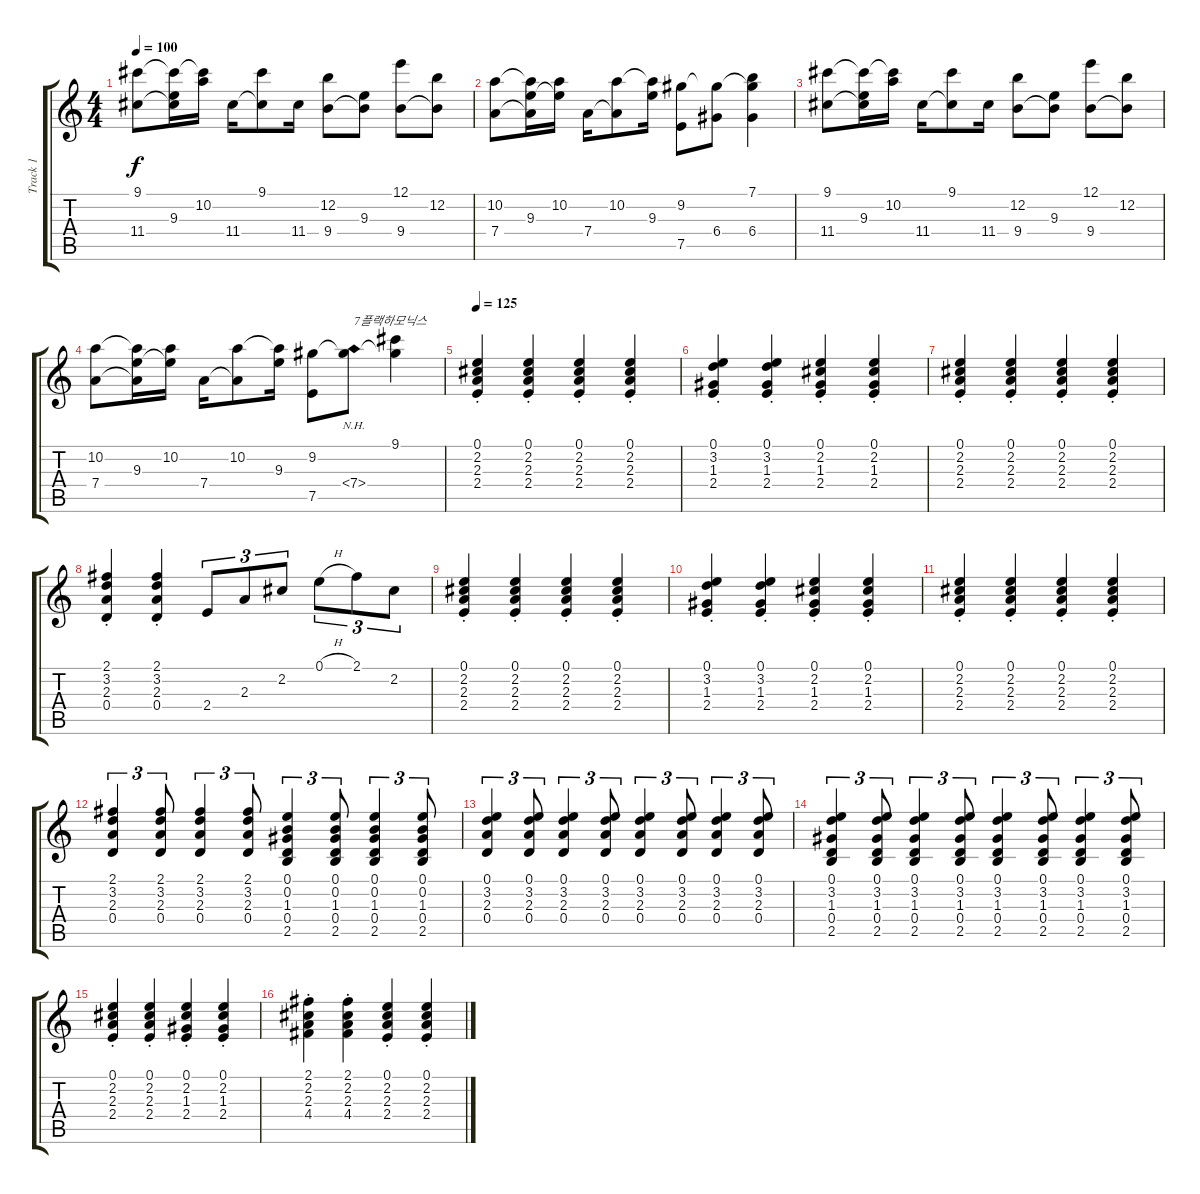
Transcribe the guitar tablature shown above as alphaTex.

\track ("Track 1" "Track 1") {instrument acousticguitarsteel}
\staff {score tabs}
\tuning (E4 B3 G3 D3 A2 E2) {hide}
\ts (4 4)
\tempo 100
\clef g2
\ks c
(9.1 11.4).8{dy f instrument acousticguitarsteel} (9.1{t} 9.3 11.4{t}).16 (9.1{t} 10.2).16 11.4.16 (9.1 11.4{t}).8 11.4.16 (12.2 9.4).8 (9.3 9.4{t}).8 (12.1 9.4).8 (12.2 9.4{t}).8 |
(10.2 7.4).8 (10.2{t} 9.3 7.4{t}).16 (10.2 9.3{t}).16 7.4.16 (10.2 7.4{t}).8 (10.2{t} 9.3).16 (9.2 7.5).8 (9.2{t} 6.4).8 (7.1 9.2{t} 6.4).4 |
(9.1 11.4).8 (9.1{t} 9.3 11.4{t}).16 (9.1{t} 10.2).16 11.4.16 (9.1 11.4{t}).8 11.4.16 (12.2 9.4).8 (9.3 9.4{t}).8 (12.1 9.4).8 (12.2 9.4{t}).8 |
(10.2 7.4).8 (10.2{t} 9.3 7.4{t}).16 (10.2 9.3{t}).16 7.4.16 (10.2 7.4{t}).8 (10.2{t} 9.3).16 (9.2 7.5).8 (9.2{t} 7.4{nh}).8{txt "7플랙하모닉스"} (9.1 9.2{t}).4 |
\tempo 125
(0.1{st} 2.2{st} 2.3{st} 2.4{st}).4 (0.1{st} 2.2{st} 2.3{st} 2.4{st}).4 (0.1{st} 2.2{st} 2.3{st} 2.4{st}).4 (0.1{st} 2.2{st} 2.3{st} 2.4{st}).4 |
(0.1{st} 3.2{st} 1.3{st} 2.4{st}).4 (0.1{st} 3.2{st} 1.3{st} 2.4{st}).4 (0.1{st} 2.2{st} 1.3{st} 2.4{st}).4 (0.1{st} 2.2{st} 1.3{st} 2.4{st}).4 |
(0.1{st} 2.2{st} 2.3{st} 2.4{st}).4 (0.1{st} 2.2{st} 2.3{st} 2.4{st}).4 (0.1{st} 2.2{st} 2.3{st} 2.4{st}).4 (0.1{st} 2.2{st} 2.3{st} 2.4{st}).4 |
(2.1{st} 3.2{st} 2.3{st} 0.4{st}).4 (2.1{st} 3.2{st} 2.3{st} 0.4{st}).4 2.4.8{tu (3 2)} 2.3.8{tu (3 2)} 2.2.8{tu (3 2)} 0.1{h}.8{tu (3 2)} 2.1.8{tu (3 2)} 2.2.8{tu (3 2)} |
(0.1{st} 2.2{st} 2.3{st} 2.4{st}).4 (0.1{st} 2.2{st} 2.3{st} 2.4{st}).4 (0.1{st} 2.2{st} 2.3{st} 2.4{st}).4 (0.1{st} 2.2{st} 2.3{st} 2.4{st}).4 |
(0.1{st} 3.2{st} 1.3{st} 2.4{st}).4 (0.1{st} 3.2{st} 1.3{st} 2.4{st}).4 (0.1{st} 2.2{st} 1.3{st} 2.4{st}).4 (0.1{st} 2.2{st} 1.3{st} 2.4{st}).4 |
(0.1{st} 2.2{st} 2.3{st} 2.4{st}).4 (0.1{st} 2.2{st} 2.3{st} 2.4{st}).4 (0.1{st} 2.2{st} 2.3{st} 2.4{st}).4 (0.1{st} 2.2{st} 2.3{st} 2.4{st}).4 |
(2.1 3.2 2.3 0.4).4{tu (3 2)} (2.1 3.2 2.3 0.4).8{tu (3 2)} (2.1 3.2 2.3 0.4).4{tu (3 2)} (2.1 3.2 2.3 0.4).8{tu (3 2)} (0.1 0.2 1.3 0.4 2.5).4{tu (3 2)} (0.1 0.2 1.3 0.4 2.5).8{tu (3 2)} (0.1 0.2 1.3 0.4 2.5).4{tu (3 2)} (0.1 0.2 1.3 0.4 2.5).8{tu (3 2)} |
(0.1 3.2 2.3 0.4).4{tu (3 2)} (0.1 3.2 2.3 0.4).8{tu (3 2)} (0.1 3.2 2.3 0.4).4{tu (3 2)} (0.1 3.2 2.3 0.4).8{tu (3 2)} (0.1 3.2 2.3 0.4).4{tu (3 2)} (0.1 3.2 2.3 0.4).8{tu (3 2)} (0.1 3.2 2.3 0.4).4{tu (3 2)} (0.1 3.2 2.3 0.4).8{tu (3 2)} |
(0.1 3.2 1.3 0.4 2.5).4{tu (3 2)} (0.1 3.2 1.3 0.4 2.5).8{tu (3 2)} (0.1 3.2 1.3 0.4 2.5).4{tu (3 2)} (0.1 3.2 1.3 0.4 2.5).8{tu (3 2)} (0.1 3.2 1.3 0.4 2.5).4{tu (3 2)} (0.1 3.2 1.3 0.4 2.5).8{tu (3 2)} (0.1 3.2 1.3 0.4 2.5).4{tu (3 2)} (0.1 3.2 1.3 0.4 2.5).8{tu (3 2)} |
(0.1{st} 2.2{st} 2.3{st} 2.4{st}).4 (0.1{st} 2.2{st} 2.3{st} 2.4{st}).4 (0.1{st} 2.2{st} 1.3{st} 2.4{st}).4 (0.1{st} 2.2{st} 1.3{st} 2.4{st}).4 |
(2.1{st} 2.2{st} 2.3{st} 4.4{st}).4 (2.1{st} 2.2{st} 2.3{st} 4.4{st}).4 (0.1{st} 2.2{st} 2.3{st} 2.4{st}).4 (0.1{st} 2.2{st} 2.3{st} 2.4{st}).4
